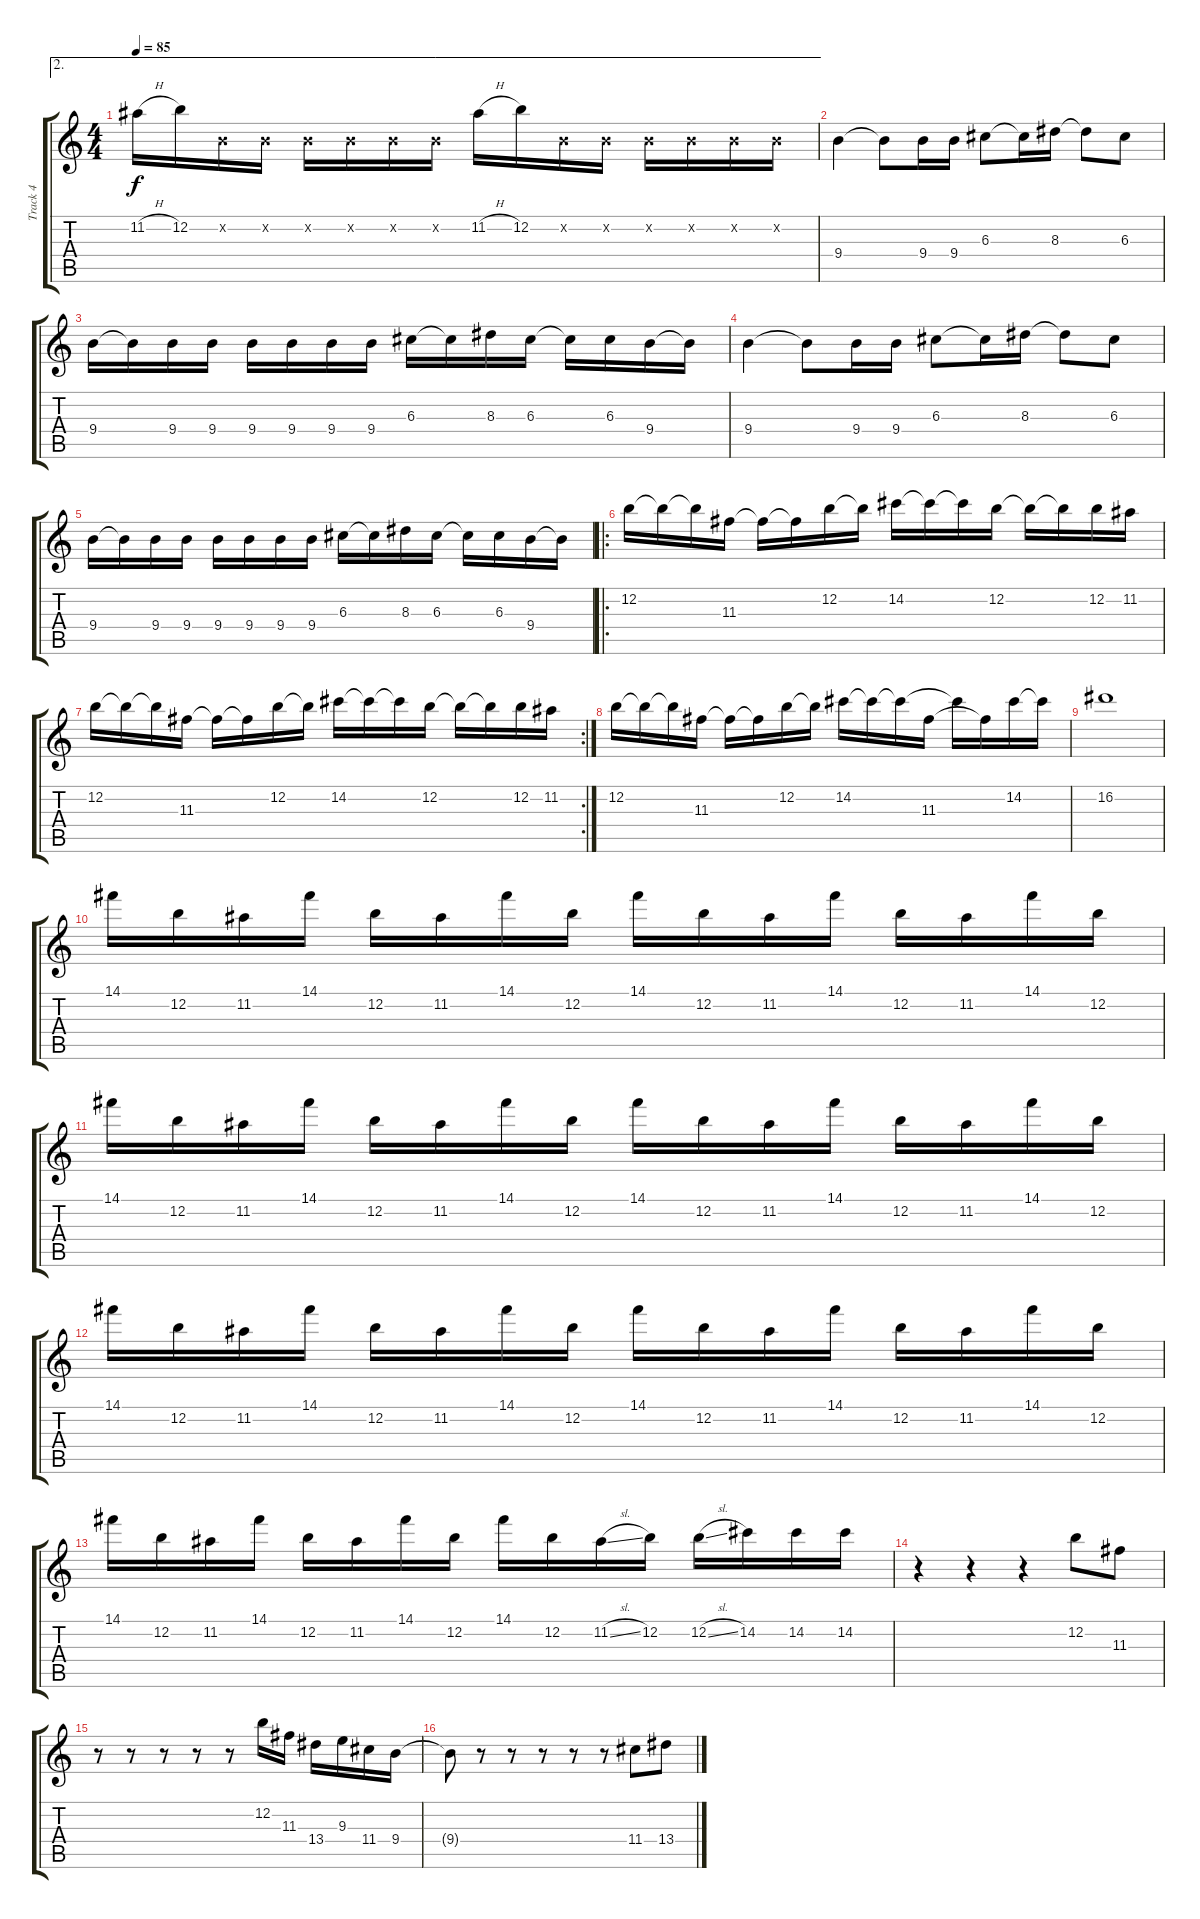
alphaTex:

\track ("Track 4" "Track 4") {instrument distortionguitar}
\staff {score tabs}
\tuning (E4 B3 G3 D3 A2 E2) {hide}
\ae 2
\ts (4 4)
\tempo 85
\clef g2
\ks c
11.2{h}.16{dy f} 12.2.16 0.2{x}.16 0.2{x}.16 0.2{x}.16 0.2{x}.16 0.2{x}.16 0.2{x}.16 11.2{h}.16 12.2.16 0.2{x}.16 0.2{x}.16 0.2{x}.16 0.2{x}.16 0.2{x}.16 0.2{x}.16 |
9.4.4 9.4{t}.8 9.4.16 9.4.16 6.3.8 6.3{t}.16 8.3.16 8.3{t}.8 6.3.8 |
9.4.16 9.4{t}.16 9.4.16 9.4.16 9.4.16 9.4.16 9.4.16 9.4.16 6.3.16 6.3{t}.16 8.3.16 6.3.16 6.3{t}.16 6.3.16 9.4.16 9.4{t}.16 |
9.4.4 9.4{t}.8 9.4.16 9.4.16 6.3.8 6.3{t}.16 8.3.16 8.3{t}.8 6.3.8 |
9.4.16 9.4{t}.16 9.4.16 9.4.16 9.4.16 9.4.16 9.4.16 9.4.16 6.3.16 6.3{t}.16 8.3.16 6.3.16 6.3{t}.16 6.3.16 9.4.16 9.4{t}.16 |
\ro
12.2.16 12.2{t}.16 12.2{t}.16 11.3.16 11.3{t}.16 11.3{t}.16 12.2.16 12.2{t}.16 14.2.16 14.2{t}.16 14.2{t}.16 12.2.16 12.2{t}.16 12.2{t}.16 12.2.16 11.2.16 |
\rc 2
12.2.16 12.2{t}.16 12.2{t}.16 11.3.16 11.3{t}.16 11.3{t}.16 12.2.16 12.2{t}.16 14.2.16 14.2{t}.16 14.2{t}.16 12.2.16 12.2{t}.16 12.2{t}.16 12.2.16 11.2.16 |
12.2.16 12.2{t}.16 12.2{t}.16 11.3.16 11.3{t}.16 11.3{t}.16 12.2.16 12.2{t}.16 14.2.16 14.2{t}.16 14.2{t}.16 11.3.16 14.2{t}.16 11.3{t}.16 14.2.16 14.2{t}.16 |
16.2.1 |
14.1.16 12.2.16 11.2.16 14.1.16 12.2.16 11.2.16 14.1.16 12.2.16 14.1.16 12.2.16 11.2.16 14.1.16 12.2.16 11.2.16 14.1.16 12.2.16 |
14.1.16 12.2.16 11.2.16 14.1.16 12.2.16 11.2.16 14.1.16 12.2.16 14.1.16 12.2.16 11.2.16 14.1.16 12.2.16 11.2.16 14.1.16 12.2.16 |
14.1.16 12.2.16 11.2.16 14.1.16 12.2.16 11.2.16 14.1.16 12.2.16 14.1.16 12.2.16 11.2.16 14.1.16 12.2.16 11.2.16 14.1.16 12.2.16 |
14.1.16 12.2.16 11.2.16 14.1.16 12.2.16 11.2.16 14.1.16 12.2.16 14.1.16 12.2.16 11.2{sl}.16 12.2.16 12.2{sl}.16 14.2.16 14.2.16 14.2.16 |
r.4 r.4 r.4 12.2.8 11.3.8 |
r.8 r.8 r.8 r.8 r.8 12.2.16 11.3.16 13.4.16 9.3.16 11.4.16 9.4.16 |
9.4{t}.8 r.8 r.8 r.8 r.8 r.8 11.4.8 13.4.8
